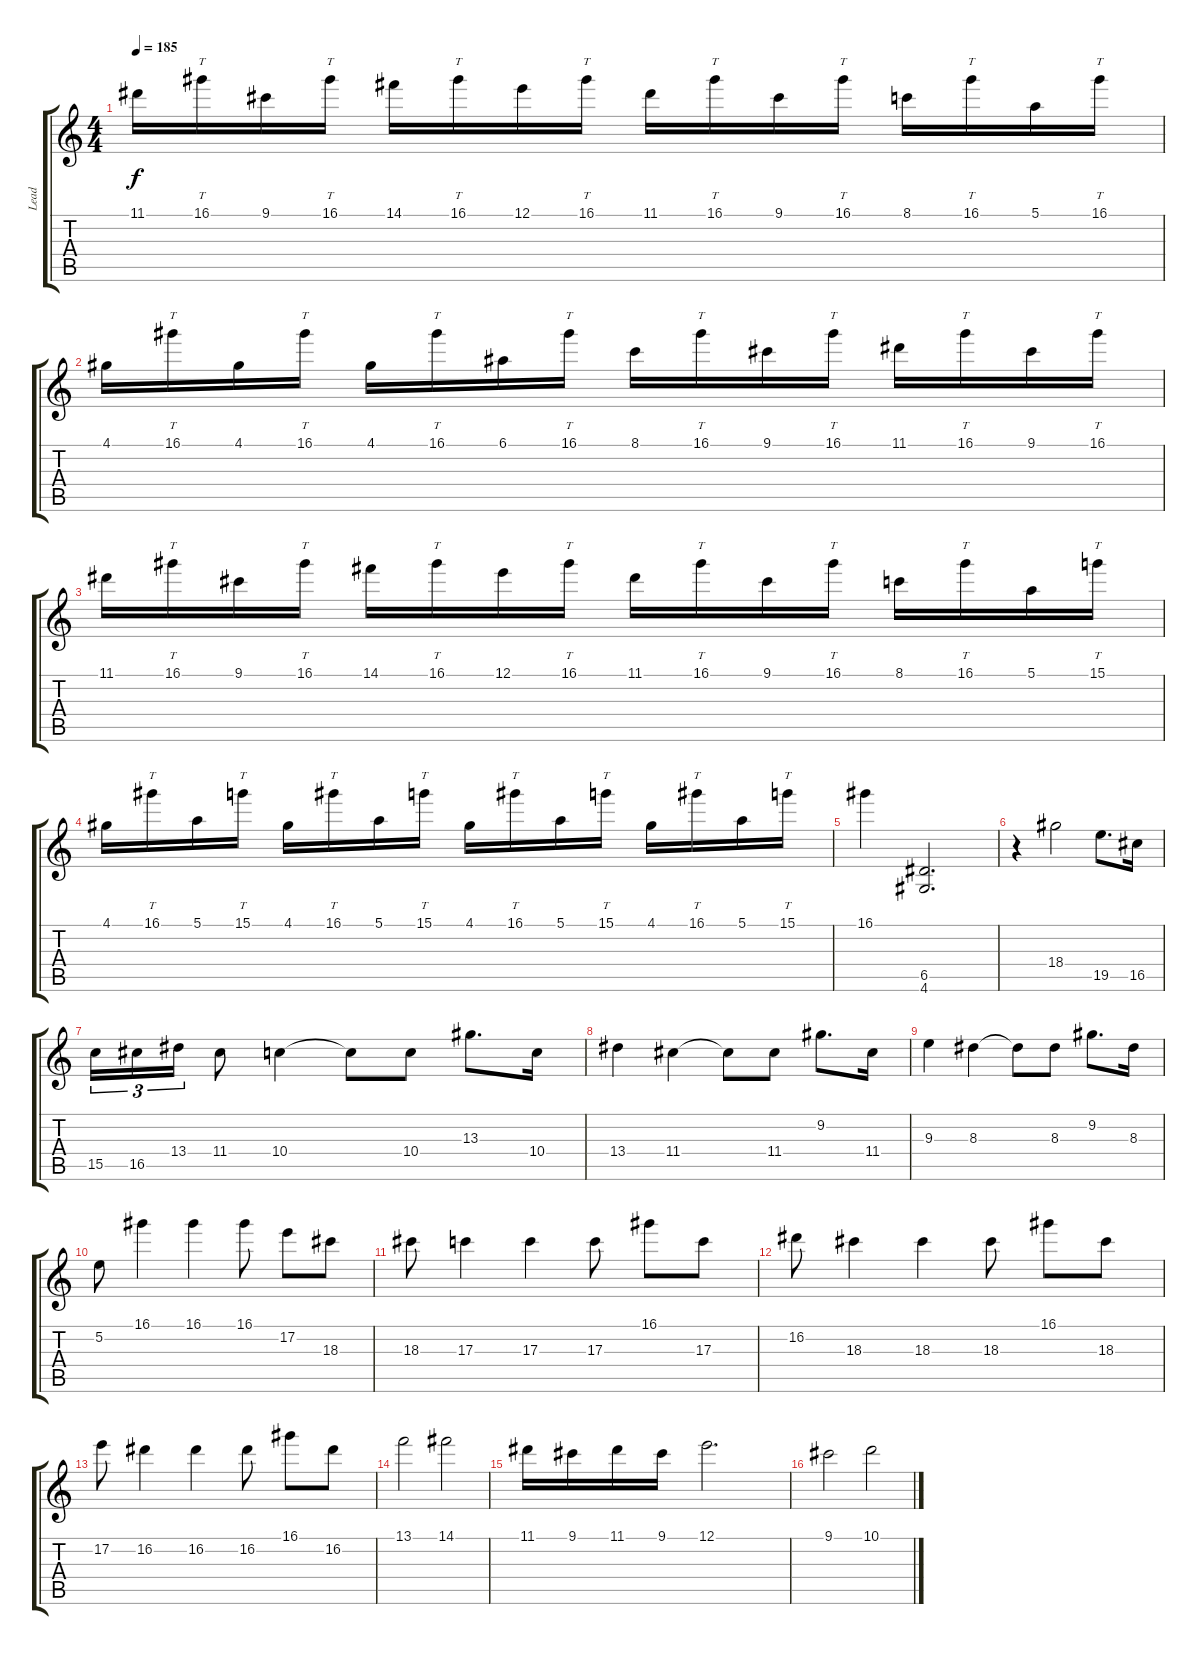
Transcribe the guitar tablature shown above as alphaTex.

\track ("Lead" "Lead") {instrument distortionguitar}
\staff {score tabs}
\tuning (E4 B3 G3 D3 A2 E2) {hide}
\ts (4 4)
\tempo 185
\clef g2
\ks c
11.1.16{dy f} 16.1.16{tt} 9.1.16 16.1.16{tt} 14.1.16 16.1.16{tt} 12.1.16 16.1.16{tt} 11.1.16 16.1.16{tt} 9.1.16 16.1.16{tt} 8.1.16 16.1.16{tt} 5.1.16 16.1.16{tt} |
4.1.16 16.1.16{tt} 4.1.16 16.1.16{tt} 4.1.16 16.1.16{tt} 6.1.16 16.1.16{tt} 8.1.16 16.1.16{tt} 9.1.16 16.1.16{tt} 11.1.16 16.1.16{tt} 9.1.16 16.1.16{tt} |
11.1.16 16.1.16{tt} 9.1.16 16.1.16{tt} 14.1.16 16.1.16{tt} 12.1.16 16.1.16{tt} 11.1.16 16.1.16{tt} 9.1.16 16.1.16{tt} 8.1.16 16.1.16{tt} 5.1.16 15.1.16{tt} |
4.1.16 16.1.16{tt} 5.1.16 15.1.16{tt} 4.1.16 16.1.16{tt} 5.1.16 15.1.16{tt} 4.1.16 16.1.16{tt} 5.1.16 15.1.16{tt} 4.1.16 16.1.16{tt} 5.1.16 15.1.16{tt} |
16.1.4 (6.5 4.6).2{d} |
r.4 18.4.2 19.5.8{d} 16.5.16 |
15.5.16{tu (3 2)} 16.5.16{tu (3 2)} 13.4.16{tu (3 2)} 11.4.8 10.4.4 10.4{t}.8 10.4.8 13.3.8{d} 10.4.16 |
13.4.4 11.4.4 11.4{t}.8 11.4.8 9.2.8{d} 11.4.16 |
9.3.4 8.3.4 8.3{t}.8 8.3.8 9.2.8{d} 8.3.16 |
5.2.8 16.1.4 16.1.4 16.1.8 17.2.8 18.3.8 |
18.3.8 17.3.4 17.3.4 17.3.8 16.1.8 17.3.8 |
16.2.8 18.3.4 18.3.4 18.3.8 16.1.8 18.3.8 |
17.2.8 16.2.4 16.2.4 16.2.8 16.1.8 16.2.8 |
13.1.2 14.1.2 |
11.1.16 9.1.16 11.1.16 9.1.16 12.1.2{d} |
9.1.2 10.1.2
